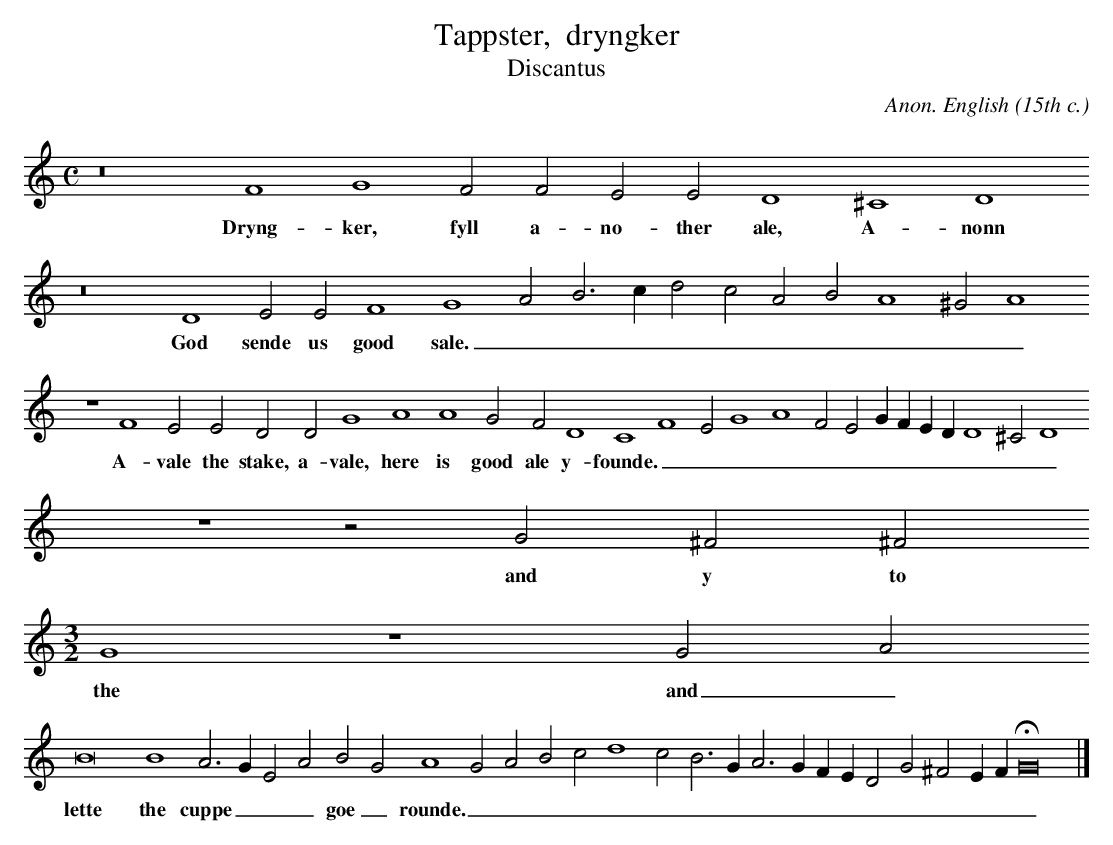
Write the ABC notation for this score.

X:1
T:Tappster,  dryngker
T:Discantus
C:Anon. English (15th c.)
M:C
L:1/2
K:Gmix
z4 F2 G2 F F E E D2 ^C2 D2
w:Dryng- ker, fyll a- no- ther ale, A- nonn
z4 D2 E E F2 G2 A B > c d c A B A2 ^G A2
w: God sende us good sale. _ _ _ _ _ _ _ _ _ _
z2 F2 E E D D G2 A2 A2 G F D2 C2 F2 E G2 A2 F E G/ F/ E/ D/ D2 ^C D2
w:A- vale the stake, a- vale, here is good ale y- founde. _ _ _ _ _ _ _ _ _ _ _ _ _
z2 z G ^F ^F
w: and y to
M:3/2
L:1/2
G2 z2 G A
w:the and _
B4 B2 A > G E A B G A2 G A B c d2  c B > G A > G F/E/ D G ^F E/ F/ HG6 |]
w:lette the cuppe _ _ _  goe _ rounde. _ _ _ _ _ _ _ _ _ _ _ _ _ _ _ _ _ _
